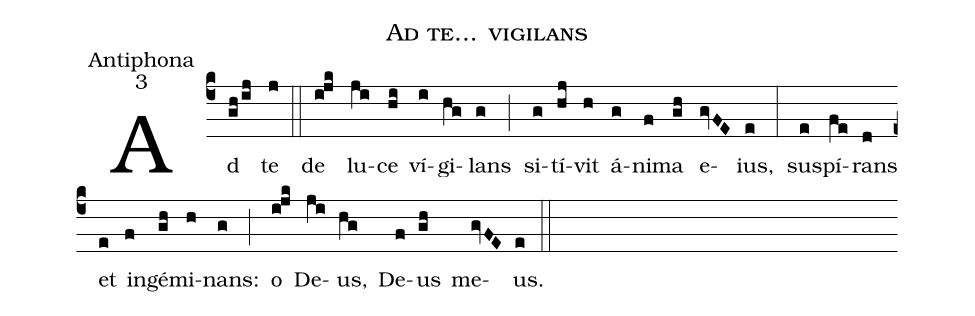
name:Ad te... vigilans;
office-part:Antiphona;
mode:3;
%%
(c4) Ad(gh/ij) te(j) (::)
de(i!jk) lu(ji)ce(hi) ví(i)gi(hg)lans(g) (;) si(g)tí(hj)vit(h) á(g)ni(f)ma(gh) e(gvFE)ius,(e) (:)
su(e)spí(fe)rans(d) et(e) in(f)gé(gh)mi(h)nans:(g) (;) o(i!jk) De(ji)us,(hg) De(f)us(gh) me(gvFE)us.(e) (::)
